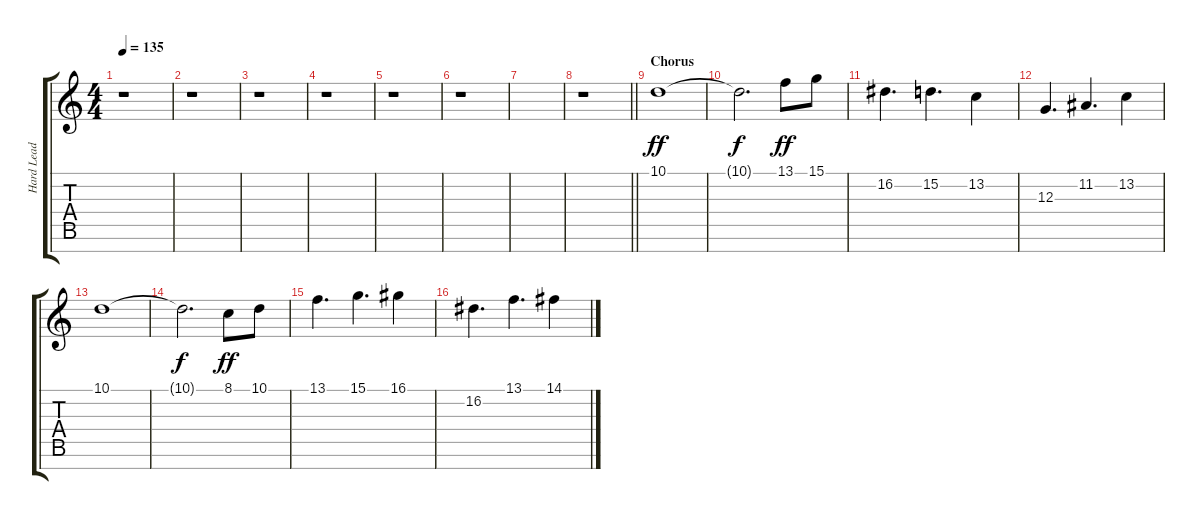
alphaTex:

\track ("Hard Lead String" "Hard Lead ") {instrument lead1square}
\staff {score tabs}
\tuning (E4 B3 G3 D3 A2 E2 B1) {hide}
\ts (4 4)
\tempo 135
\clef g2
\ks c
r.1{dy ff} |
r.1 |
r.1 |
r.1 |
r.1 |
r.1 |
|
\barLineRight lightlight
r.1 |
\section ("" "Chorus")
10.1.1 |
10.1{t}.2{d dy f} 13.1.8{dy ff} 15.1.8 |
16.2.4{d} 15.2.4{d} 13.2.4 |
12.3.4{d} 11.2.4{d} 13.2.4 |
10.1.1 |
10.1{t}.2{d dy f} 8.1.8{dy ff} 10.1.8 |
13.1.4{d} 15.1.4{d} 16.1.4 |
16.2.4{d} 13.1.4{d} 14.1.4
